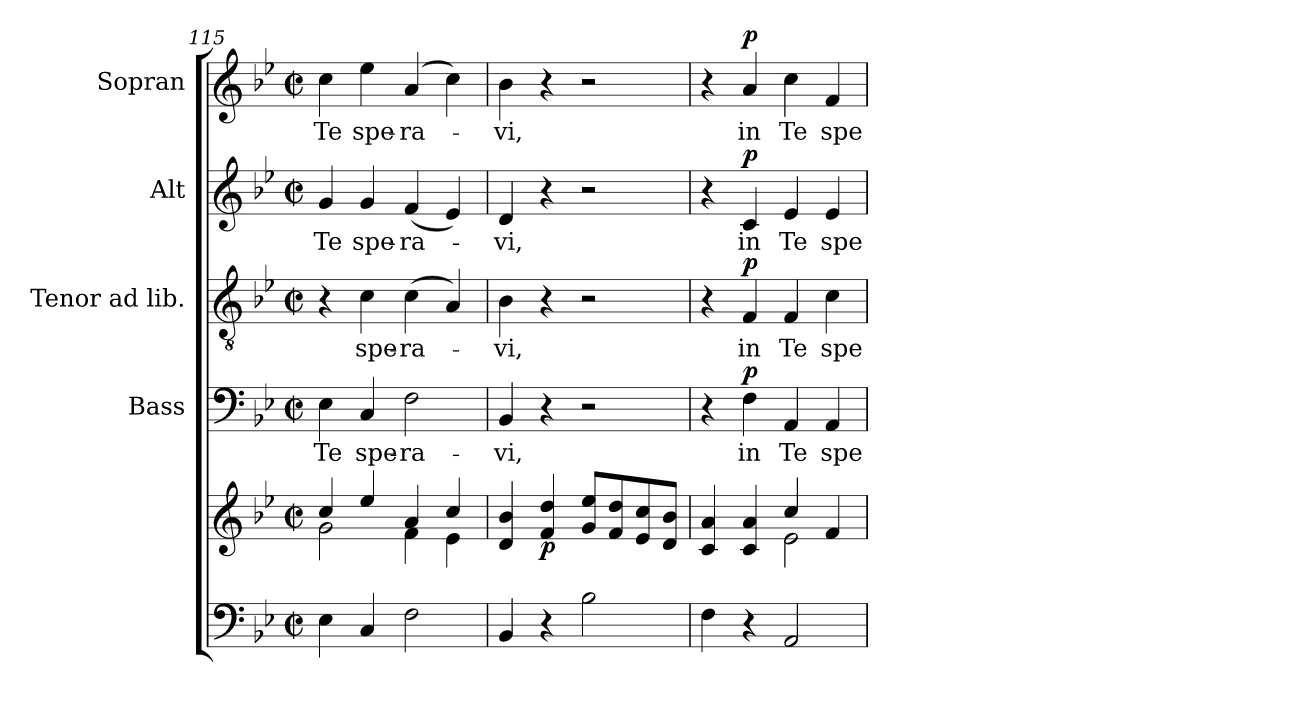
**kern	**kern	**dynam	**kern	**text	**dynam	**kern	**text	**dynam	**kern	**text	**dynam	**kern	**text	**dynam
*part5	*part5	*part5	*part4	*part4	*part4	*part3	*part3	*part3	*part2	*part2	*part2	*part1	*part1	*part1
*staff6	*staff5	*staff5/6	*staff4	*staff4	*staff4	*staff3	*staff3	*staff3	*staff2	*staff2	*staff2	*staff1	*staff1	*staff1
*	*	*	*I"Bass	*	*	*I"Tenor ad lib.	*	*	*I"Alt	*	*	*I"Sopran	*	*
*	*	*	*I'B.	*	*	*I'T.	*	*	*I'A.	*	*	*I'S.	*	*
*clefF4	*clefG2	*	*clefF4	*	*	*clefGv2	*	*	*clefG2	*	*	*clefG2	*	*
*k[b-e-]	*k[b-e-]	*	*k[b-e-]	*	*	*k[b-e-]	*	*	*k[b-e-]	*	*	*k[b-e-]	*	*
*B-:	*B-:	*	*B-:	*	*	*B-:	*	*	*B-:	*	*	*B-:	*	*
*M2/2	*M2/2	*	*M2/2	*	*	*M2/2	*	*	*M2/2	*	*	*M2/2	*	*
*met(c|)	*met(c|)	*	*met(c|)	*	*	*met(c|)	*	*	*met(c|)	*	*	*met(c|)	*	*
=115	=115	=115	=115	=115	=115	=115	=115	=115	=115	=115	=115	=115	=115	=115
*	*^	*	*	*	*	*	*	*	*	*	*	*	*	*
!	!	!	!	!	!LO:LY:b	!	!	!	!	!	!LO:LY:b	!	!	!LO:LY:b	!
4E-\	4cc/	2g\	.	4E-\	Te	.	4r	.	.	4g/	Te	.	4cc\	Te	.
!	!	!	!	!	!LO:LY:b	!	!	!LO:LY:b	!	!	!LO:LY:b	!	!	!LO:LY:b	!
4C/	4ee-/	.	.	4C/	spe-	.	4c\	spe-	.	4g/	spe-	.	4ee-\	spe-	.
!	!	!	!	!	!LO:LY:b	!	!	!LO:LY:b	!	!	!LO:LY:b	!	!	!LO:LY:b	!
2F\	4a/	4f\	.	2F\	-ra-	.	(>4c\	-ra-	.	(<4f/	-ra-	.	(4a/	-ra-	.
.	4cc/	4e-\	.	.	.	.	4A/)	.	.	4e-/)	.	.	4cc\)	.	.
=116	=116	=116	=116	=116	=116	=116	=116	=116	=116	=116	=116	=116	=116	=116	=116
!	!	!	!	!	!LO:LY:b	!	!	!LO:LY:b	!	!	!LO:LY:b	!	!	!LO:LY:b	!
*	*v	*v	*	*	*	*	*	*	*	*	*	*	*	*	*
4BB-/	4d/ 4b-/	.	4BB-/	-vi,	.	4B-\	-vi,	.	4d/	-vi,	.	4b-\	-vi,	.
!	!	!LO:DY:b	!	!	!	!	!	!	!	!	!	!	!	!
4r	4f/ 4dd/	p	4r	.	.	4r	.	.	4r	.	.	4r	.	.
2B-\	8g/ 8ee-/L	.	2r	.	.	2r	.	.	2r	.	.	2r	.	.
.	8f/ 8dd/	.	.	.	.	.	.	.	.	.	.	.	.	.
.	8e-/ 8cc/	.	.	.	.	.	.	.	.	.	.	.	.	.
.	8d/ 8b-/J	.	.	.	.	.	.	.	.	.	.	.	.	.
=117	=117	=117	=117	=117	=117	=117	=117	=117	=117	=117	=117	=117	=117	=117
*	*^	*	*	*	*	*	*	*	*	*	*	*	*	*
4F\	4c/ 4a/	2ryy	.	4r	.	.	4r	.	.	4r	.	.	4r	.	.
!	!	!	!	!	!LO:LY:b	!LO:DY:a	!	!LO:LY:b	!LO:DY:a	!	!LO:LY:b	!LO:DY:a	!	!LO:LY:b	!LO:DY:a
4r	4c/ 4a/	.	.	4F\	in	p	4F/	in	p	4c/	in	p	4a/	in	p
!	!	!	!	!	!LO:LY:b	!	!	!LO:LY:b	!	!	!LO:LY:b	!	!	!LO:LY:b	!
2AA/	4cc/	2e-\	.	4AA/	Te	.	4F/	Te	.	4e-/	Te	.	4cc\	Te	.
!	!	!	!	!	!LO:LY:b	!	!	!LO:LY:b	!	!	!LO:LY:b	!	!	!LO:LY:b	!
.	4f/	.	.	4AA/	spe-	.	4c\	spe-	.	4e-/	spe-	.	4f/	spe-	.
*	*v	*v	*	*	*	*	*	*	*	*	*	*	*	*	*
=	=	=	=	=	=	=	=	=	=	=	=	=	=	=
*-	*-	*-	*-	*-	*-	*-	*-	*-	*-	*-	*-	*-	*-	*-
